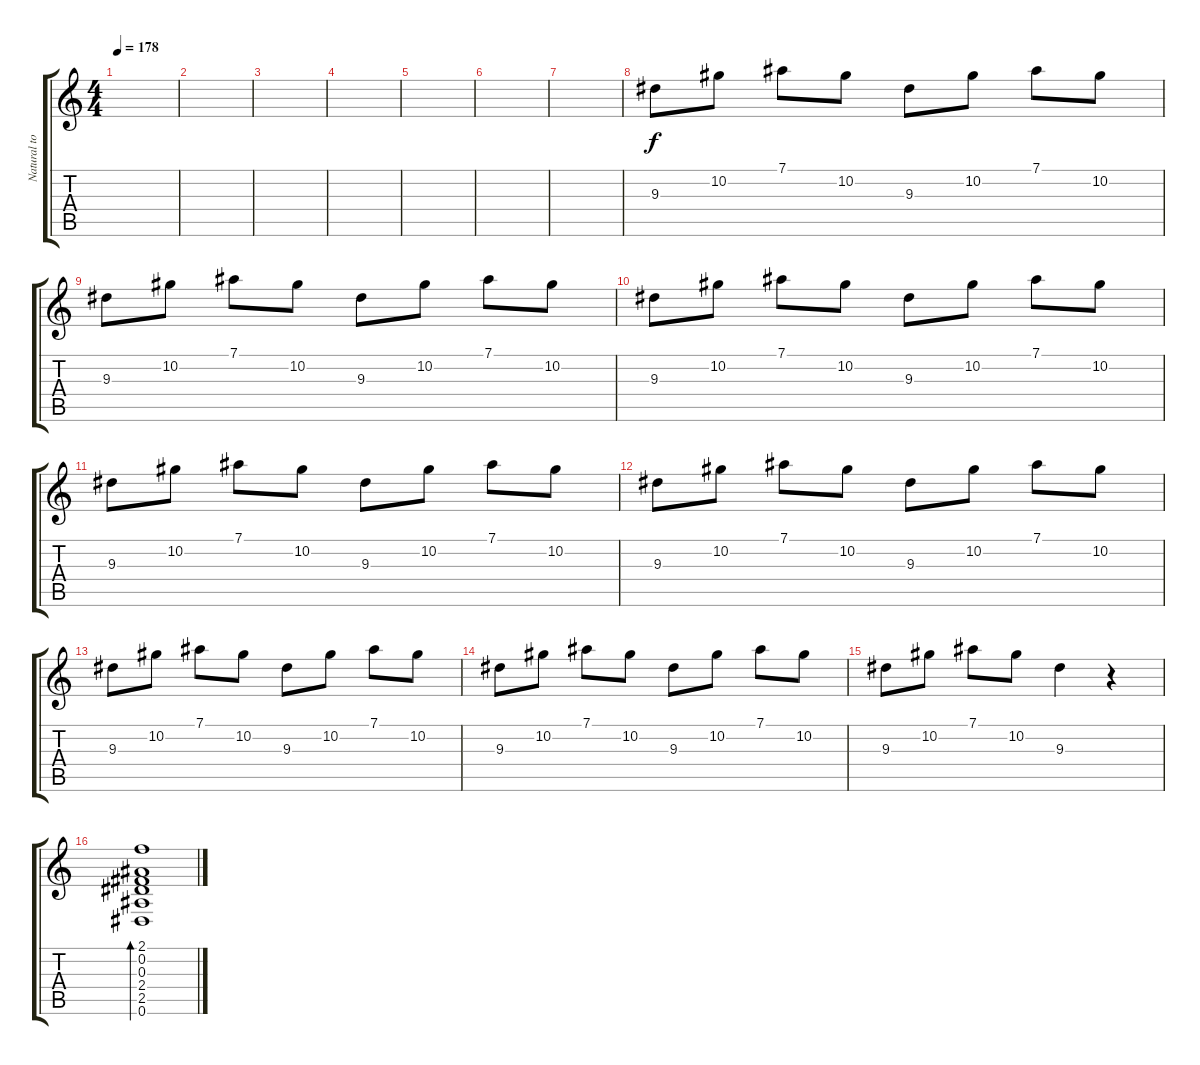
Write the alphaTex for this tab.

\track ("Natural tone" "Natural to") {instrument electricguitarclean}
\staff {score tabs}
\tuning (Eb4 Bb3 Gb3 Db3 Ab2 Eb2) {hide}
\ts (4 4)
\tempo 178
\clef g2
\ks c
|
|
|
|
|
|
|
9.3.8 10.2.8 7.1.8 10.2.8 9.3.8 10.2.8 7.1.8 10.2.8 |
9.3.8 10.2.8 7.1.8 10.2.8 9.3.8 10.2.8 7.1.8 10.2.8 |
9.3.8 10.2.8 7.1.8 10.2.8 9.3.8 10.2.8 7.1.8 10.2.8 |
9.3.8 10.2.8 7.1.8 10.2.8 9.3.8 10.2.8 7.1.8 10.2.8 |
9.3.8 10.2.8 7.1.8 10.2.8 9.3.8 10.2.8 7.1.8 10.2.8 |
9.3.8 10.2.8 7.1.8 10.2.8 9.3.8 10.2.8 7.1.8 10.2.8 |
9.3.8 10.2.8 7.1.8 10.2.8 9.3.8 10.2.8 7.1.8 10.2.8 |
9.3.8 10.2.8 7.1.8 10.2.8 9.3.4 r.4 |
(2.1 0.2 0.3 2.4 2.5 0.6).1{bd 480}
